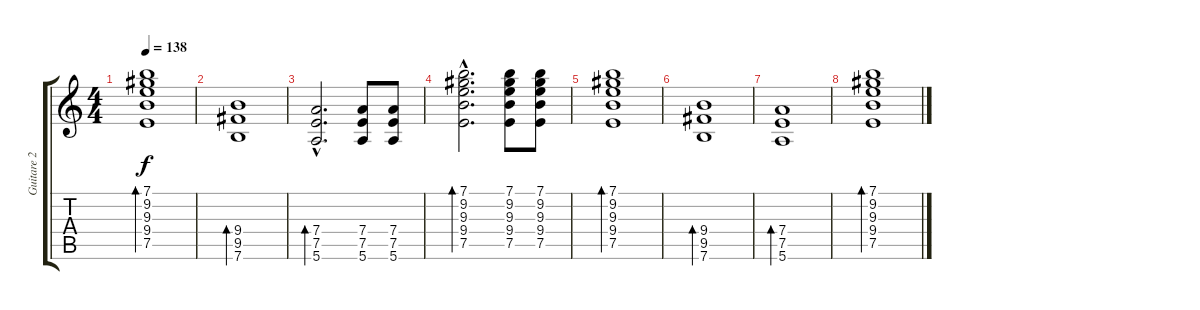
\track ("Guitare 2" "Guitare 2") {instrument overdrivenguitar}
\staff {score tabs}
\tuning (E4 B3 G3 D3 A2 E2) {hide}
\ts (4 4)
\tempo 138
\clef g2
\ks c
(7.1 9.2 9.3 9.4 7.5).1{bd 120 dy f} |
(9.4 9.5 7.6).1{bd 120} |
(7.4{hac} 7.5{hac} 5.6{hac}).2{d bd 120} (7.4 7.5 5.6).8 (7.4 7.5 5.6).8 |
(7.1{hac} 9.2{hac} 9.3{hac} 9.4{hac} 7.5{hac}).2{d bd 120} (7.1 9.2 9.3 9.4 7.5).8 (7.1 9.2 9.3 9.4 7.5).8 |
(7.1 9.2 9.3 9.4 7.5).1{bd 120} |
(9.4 9.5 7.6).1{bd 120} |
(7.4 7.5 5.6).1{bd 120} |
(7.1 9.2 9.3 9.4 7.5).1{bd 120}
